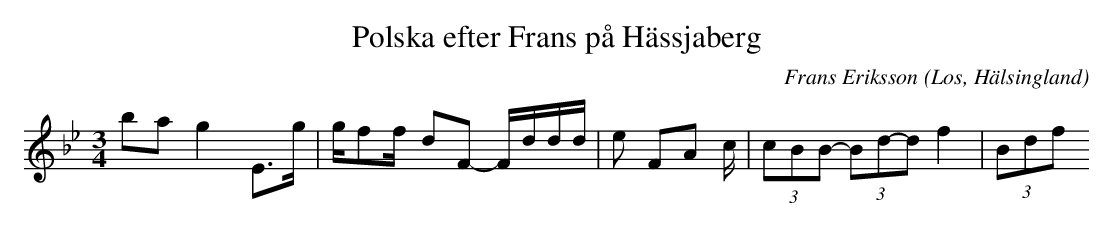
X:1
T:Polska efter Frans på Hässjaberg
O:Los, Hälsingland
M:3/4
C:Frans Eriksson
K:Bb
ba g2 E>g |g/ff/- dF- F/d/d/d/|e4/3 F4/3A4/3 c/| (3cBB -(3Bd-d f2|-(3Bdf
